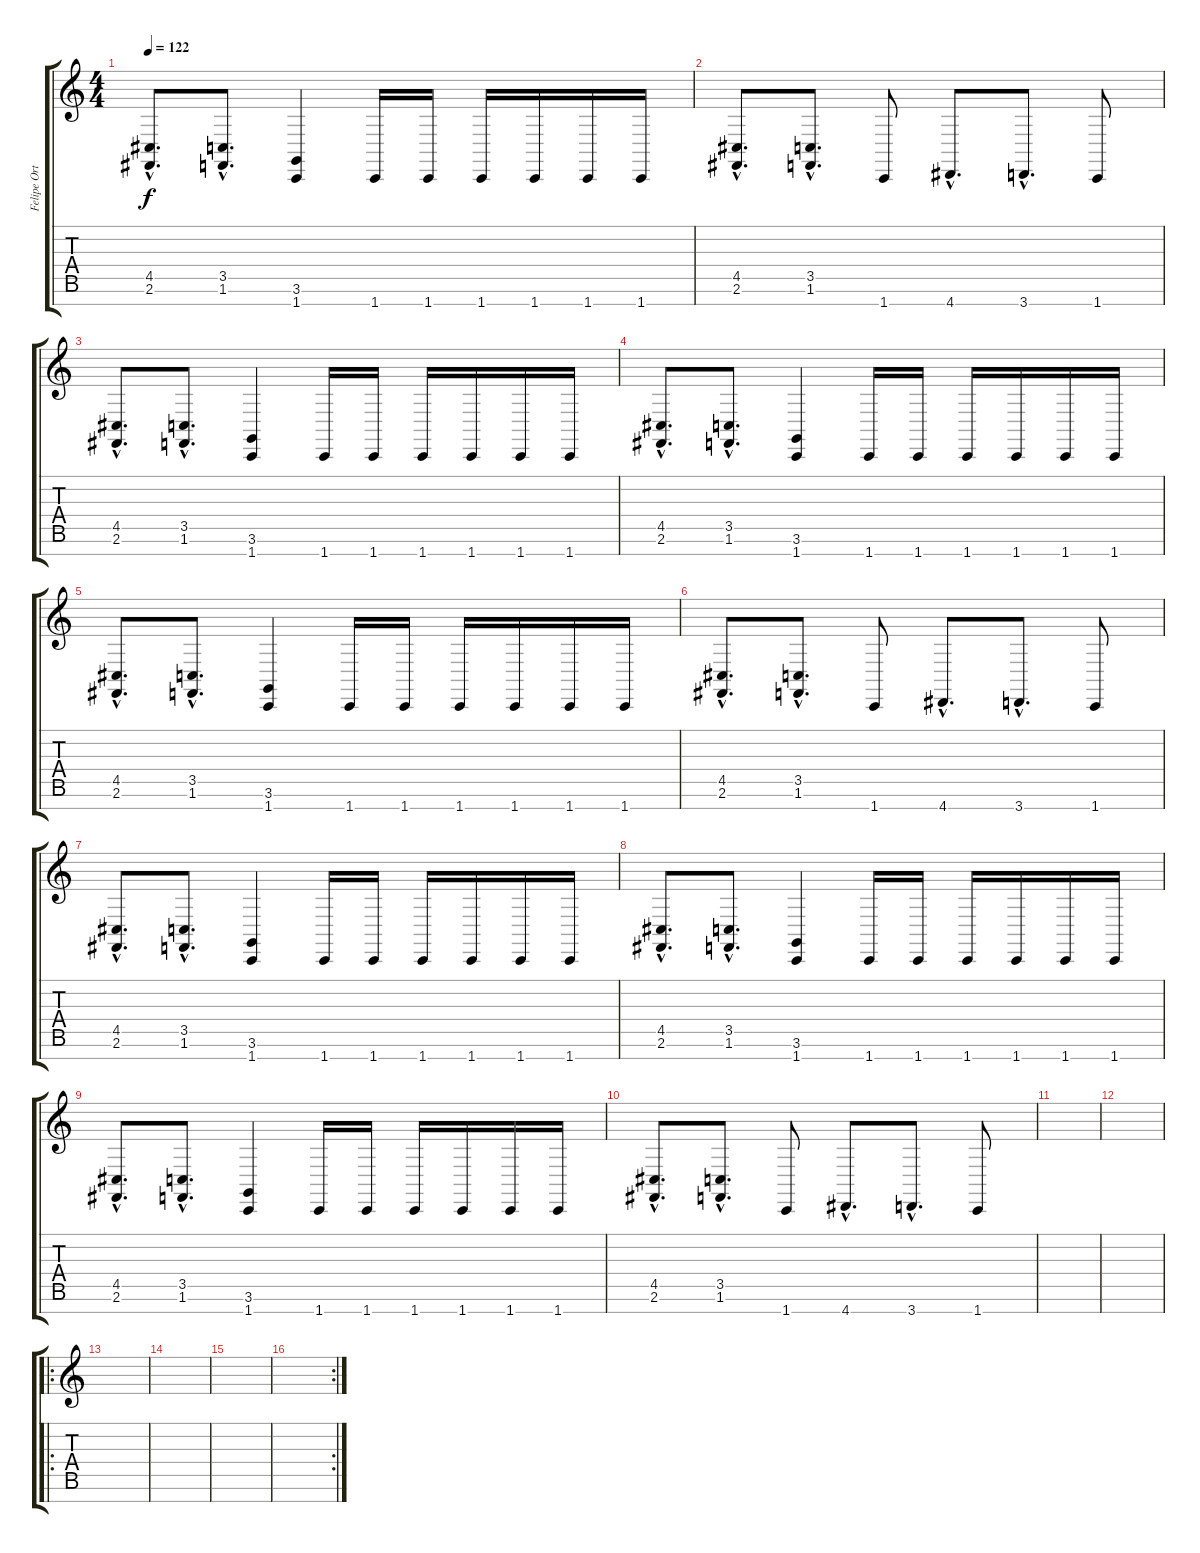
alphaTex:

\track ("Felipe Ortiz" "Felipe Ort") {instrument lead2sawtooth}
\staff {score tabs}
\tuning (E4 B3 G3 D3 A2 E2 B1) {hide}
\ts (4 4)
\tempo 122
\clef g2
\ks c
(4.5{hac} 2.6{hac}).8{d dy f} (3.5{hac} 1.6{hac}).8{d} (3.6 1.7).4 1.7.16 1.7.16 1.7.16 1.7.16 1.7.16 1.7.16 |
(4.5{hac} 2.6{hac}).8{d} (3.5{hac} 1.6{hac}).8{d} 1.7.8 4.7{hac}.8{d} 3.7{hac}.8{d} 1.7.8 |
(4.5{hac} 2.6{hac}).8{d} (3.5{hac} 1.6{hac}).8{d} (3.6 1.7).4 1.7.16 1.7.16 1.7.16 1.7.16 1.7.16 1.7.16 |
(4.5{hac} 2.6{hac}).8{d} (3.5{hac} 1.6{hac}).8{d} (3.6 1.7).4 1.7.16 1.7.16 1.7.16 1.7.16 1.7.16 1.7.16 |
(4.5{hac} 2.6{hac}).8{d} (3.5{hac} 1.6{hac}).8{d} (3.6 1.7).4 1.7.16 1.7.16 1.7.16 1.7.16 1.7.16 1.7.16 |
(4.5{hac} 2.6{hac}).8{d} (3.5{hac} 1.6{hac}).8{d} 1.7.8 4.7{hac}.8{d} 3.7{hac}.8{d} 1.7.8 |
(4.5{hac} 2.6{hac}).8{d} (3.5{hac} 1.6{hac}).8{d} (3.6 1.7).4 1.7.16 1.7.16 1.7.16 1.7.16 1.7.16 1.7.16 |
(4.5{hac} 2.6{hac}).8{d} (3.5{hac} 1.6{hac}).8{d} (3.6 1.7).4 1.7.16 1.7.16 1.7.16 1.7.16 1.7.16 1.7.16 |
(4.5{hac} 2.6{hac}).8{d} (3.5{hac} 1.6{hac}).8{d} (3.6 1.7).4 1.7.16 1.7.16 1.7.16 1.7.16 1.7.16 1.7.16 |
(4.5{hac} 2.6{hac}).8{d} (3.5{hac} 1.6{hac}).8{d} 1.7.8 4.7{hac}.8{d} 3.7{hac}.8{d} 1.7.8 |
|
|
\ro
|
|
|
\rc 2
